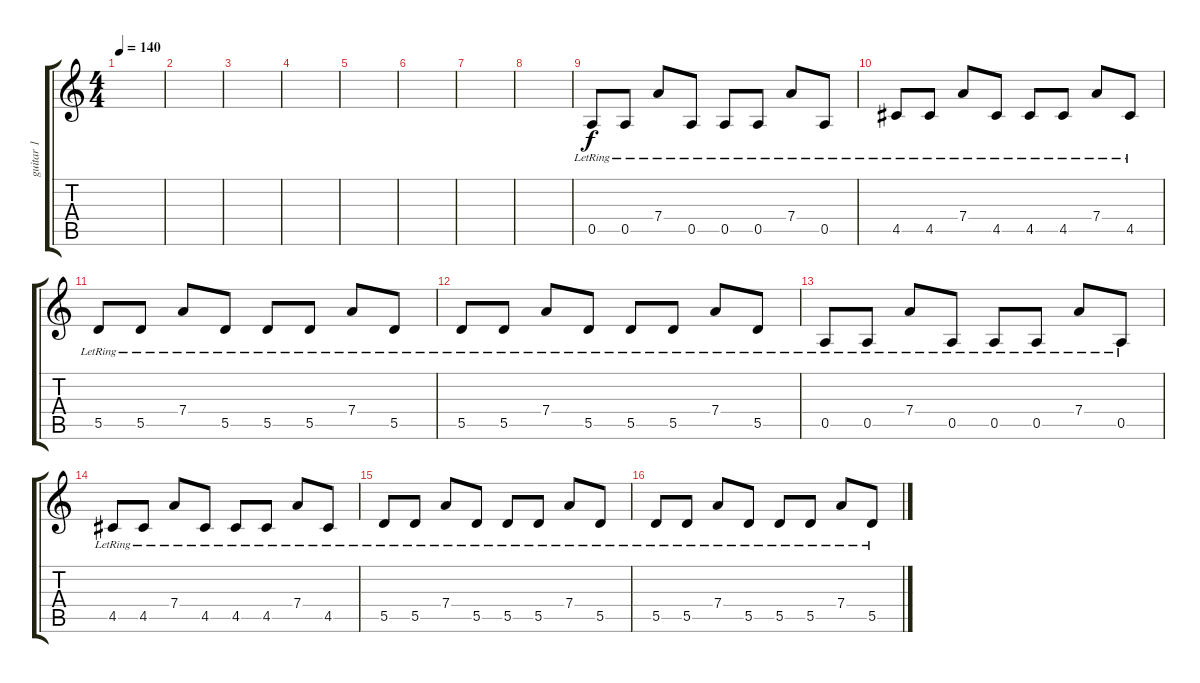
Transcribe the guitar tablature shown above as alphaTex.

\track ("guitar 1" "guitar 1") {instrument electricguitarclean}
\staff {score tabs}
\tuning (E4 B3 G3 D3 A2 E2) {hide}
\ts (4 4)
\tempo 140
\clef g2
\ks c
|
|
|
|
|
|
|
|
0.5{lr}.8 0.5{lr}.8 7.4{lr}.8 0.5{lr}.8 0.5{lr}.8 0.5{lr}.8 7.4{lr}.8 0.5{lr}.8 |
4.5{lr}.8 4.5{lr}.8 7.4{lr}.8 4.5{lr}.8 4.5{lr}.8 4.5{lr}.8 7.4{lr}.8 4.5{lr}.8 |
5.5{lr}.8 5.5{lr}.8 7.4{lr}.8 5.5{lr}.8 5.5{lr}.8 5.5{lr}.8 7.4{lr}.8 5.5{lr}.8 |
5.5{lr}.8 5.5{lr}.8 7.4{lr}.8 5.5{lr}.8 5.5{lr}.8 5.5{lr}.8 7.4{lr}.8 5.5{lr}.8 |
0.5{lr}.8 0.5{lr}.8 7.4{lr}.8 0.5{lr}.8 0.5{lr}.8 0.5{lr}.8 7.4{lr}.8 0.5{lr}.8 |
4.5{lr}.8 4.5{lr}.8 7.4{lr}.8 4.5{lr}.8 4.5{lr}.8 4.5{lr}.8 7.4{lr}.8 4.5{lr}.8 |
5.5{lr}.8 5.5{lr}.8 7.4{lr}.8 5.5{lr}.8 5.5{lr}.8 5.5{lr}.8 7.4{lr}.8 5.5{lr}.8 |
5.5{lr}.8 5.5{lr}.8 7.4{lr}.8 5.5{lr}.8 5.5{lr}.8 5.5{lr}.8 7.4{lr}.8 5.5{lr}.8
